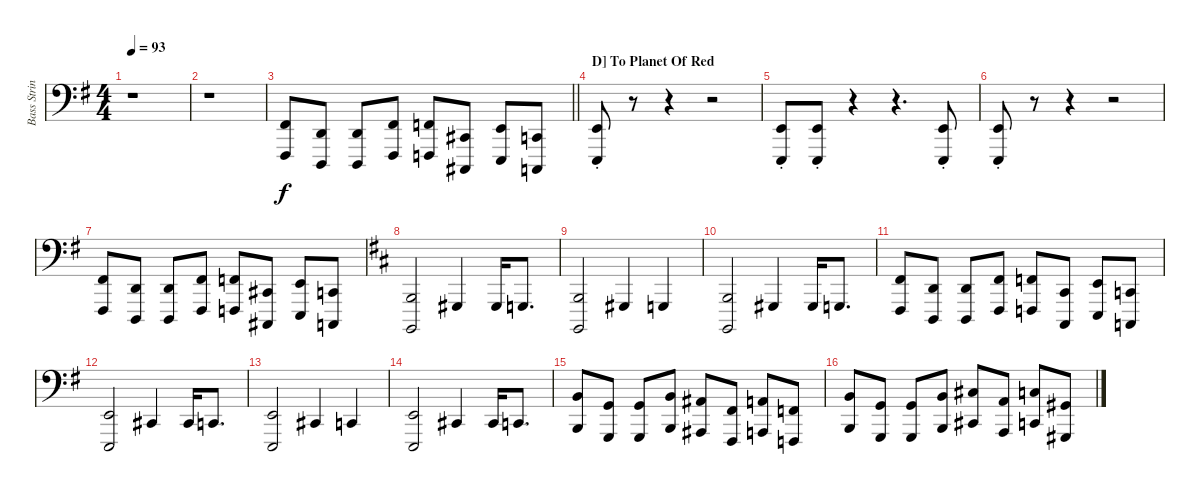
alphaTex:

\track ("Bass Strings - Arjen Lucassen" "Bass Strin") {instrument stringensemble1}
\staff {score}
\tuning (C3 G2 D2 A1 E1 B0) {hide}
\ts (4 4)
\tempo 93
\clef f4
\ks eminor
r.1{dy f} |
r.1 |
\barLineRight lightlight
(4.3 2.5).8 (0.3 3.6).8 (0.3 3.6).8 (4.3 2.5).8 (3.3 1.5).8 (4.4 2.6).8 (2.3 0.5).8 (3.4 1.6).8 |
\section ("" "D] To Planet Of Red")
(2.3{st} 0.5{st}).8 r.8 r.4 r.2 |
(2.3{st} 0.5{st}).8 (2.3{st} 0.5{st}).8 r.4 r.4{d} (2.3{st} 0.5{st}).8 |
(2.3{st} 0.5{st}).8 r.8 r.4 r.2 |
(4.3 2.5).8 (0.3 3.6).8 (0.3 3.6).8 (4.3 2.5).8 (3.3 1.5).8 (4.4 2.6).8 (2.3 0.5).8 (3.4 1.6).8 |
\ks bminor
(2.4 0.6).2 4.5.4 4.5.16 3.5.8{d} |
(2.4 0.6).2 4.5.4 3.5.4 |
(2.4 0.6).2 4.5.4 4.5.16 3.5.8{d} |
(4.3 2.5).8 (0.3 3.6).8 (0.3 3.6).8 (4.3 2.5).8 (3.3 1.5).8 (4.4 2.6).8 (2.3 0.5).8 (3.4 1.6).8 |
\ks eminor
(2.3 0.5).2 4.4.4 4.4.16 3.4.8{d} |
(2.3 0.5).2 4.4.4 3.4.4 |
(2.3 0.5).2 4.4.4 4.4.16 3.4.8{d} |
(4.2 2.4).8 (0.2 3.5).8 (0.2 3.5).8 (4.2 2.4).8 (3.2 1.4).8 (4.3 2.5).8 (2.2 0.4).8 (3.3 1.5).8 |
(4.2 2.4).8 (0.2 3.5).8 (0.2 3.5).8 (4.2 2.4).8 (1.1 4.4).8 (2.2 0.4).8 (0.1 3.4).8 (1.2 4.5).8
